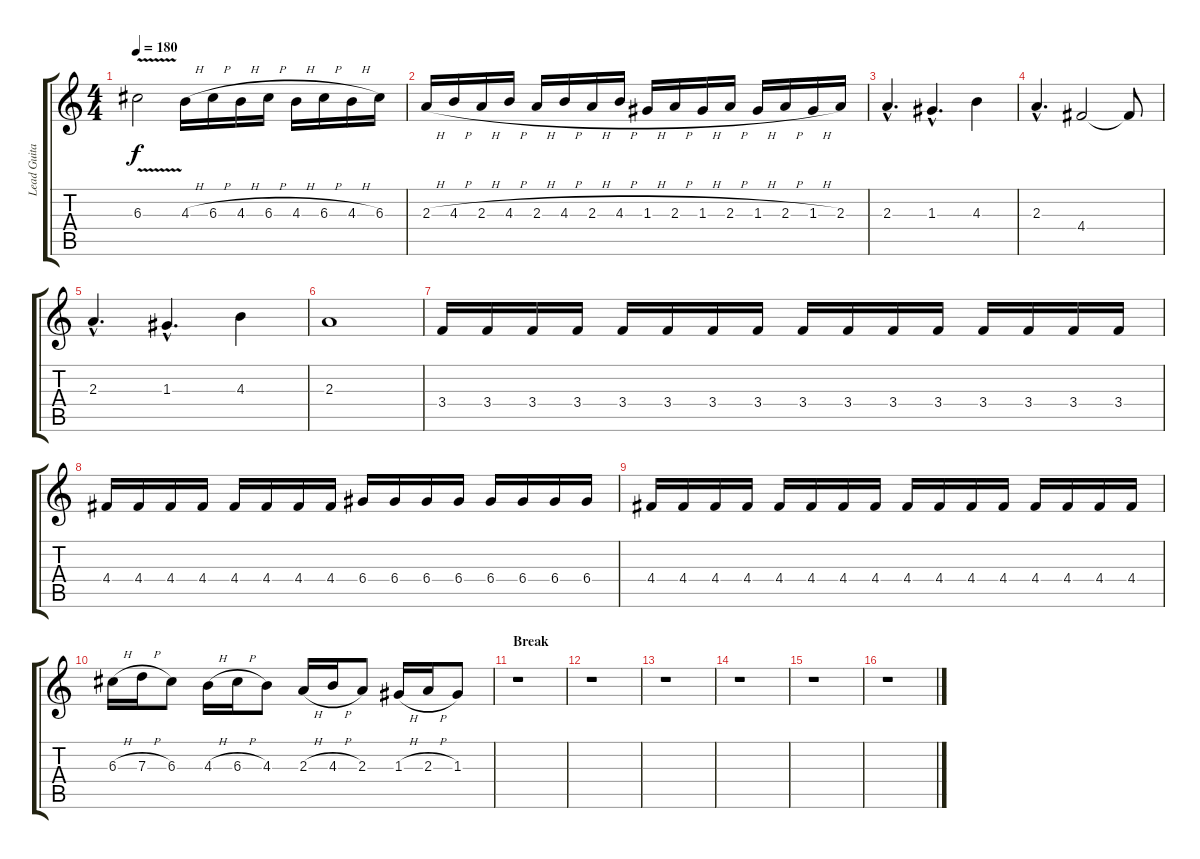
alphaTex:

\track ("Lead Guitar" "Lead Guita") {instrument distortionguitar}
\staff {score tabs}
\tuning (E4 B3 G3 D3 A2 E2) {hide}
\ts (4 4)
\tempo 180
\clef g2
\ks c
6.3{v}.2{dy f} 4.3{h}.16 6.3{h}.16 4.3{h}.16 6.3{h}.16 4.3{h}.16 6.3{h}.16 4.3{h}.16 6.3.16 |
2.3{h}.16 4.3{h}.16 2.3{h}.16 4.3{h}.16 2.3{h}.16 4.3{h}.16 2.3{h}.16 4.3{h}.16 1.3{h}.16 2.3{h}.16 1.3{h}.16 2.3{h}.16 1.3{h}.16 2.3{h}.16 1.3{h}.16 2.3.16 |
2.3{hac}.4{d} 1.3{hac}.4{d} 4.3.4 |
2.3{hac}.4{d} 4.4.2 4.4{t}.8 |
2.3{hac}.4{d} 1.3{hac}.4{d} 4.3.4 |
2.3.1 |
3.4.16 3.4.16 3.4.16 3.4.16 3.4.16 3.4.16 3.4.16 3.4.16 3.4.16 3.4.16 3.4.16 3.4.16 3.4.16 3.4.16 3.4.16 3.4.16 |
4.4.16 4.4.16 4.4.16 4.4.16 4.4.16 4.4.16 4.4.16 4.4.16 6.4.16 6.4.16 6.4.16 6.4.16 6.4.16 6.4.16 6.4.16 6.4.16 |
4.4.16 4.4.16 4.4.16 4.4.16 4.4.16 4.4.16 4.4.16 4.4.16 4.4.16 4.4.16 4.4.16 4.4.16 4.4.16 4.4.16 4.4.16 4.4.16 |
6.3{h}.16 7.3{h}.16 6.3.8 4.3{h}.16 6.3{h}.16 4.3.8 2.3{h}.16 4.3{h}.16 2.3.8 1.3{h}.16 2.3{h}.16 1.3.8 |
\section ("" "Break")
r.1 |
r.1 |
r.1 |
r.1 |
r.1 |
r.1
